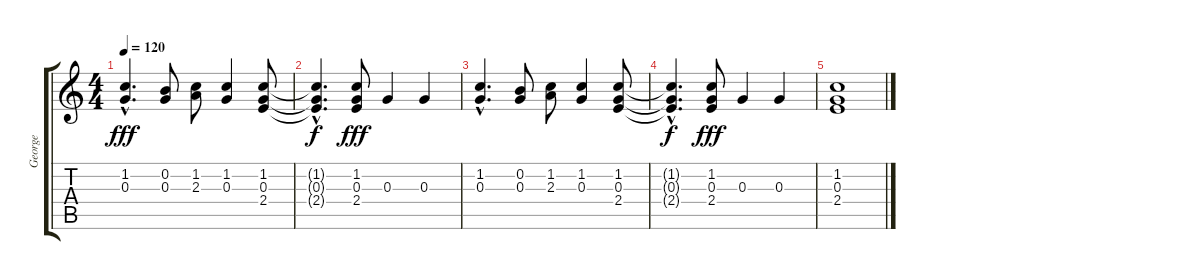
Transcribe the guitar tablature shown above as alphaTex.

\track ("George" "George") {instrument electricguitarjazz}
\staff {score tabs}
\tuning (E4 B3 G3 D3 A2 E2) {hide}
\ts (4 4)
\tempo 120
\clef g2
\ks c
(1.2{hac} 0.3{hac}).4{d dy fff} (0.2 0.3).8 (1.2 2.3).8 (1.2 0.3).4 (1.2 0.3 2.4).8 |
(1.2{hac t} 0.3{hac t} 2.4{hac t}).4{d dy f} (1.2 0.3 2.4).8{dy fff} 0.3.4 0.3.4 |
(1.2{hac} 0.3{hac}).4{d} (0.2 0.3).8 (1.2 2.3).8 (1.2 0.3).4 (1.2 0.3 2.4).8 |
(1.2{hac t} 0.3{hac t} 2.4{hac t}).4{d dy f} (1.2 0.3 2.4).8{dy fff} 0.3.4 0.3.4 |
(1.2 0.3 2.4).1
